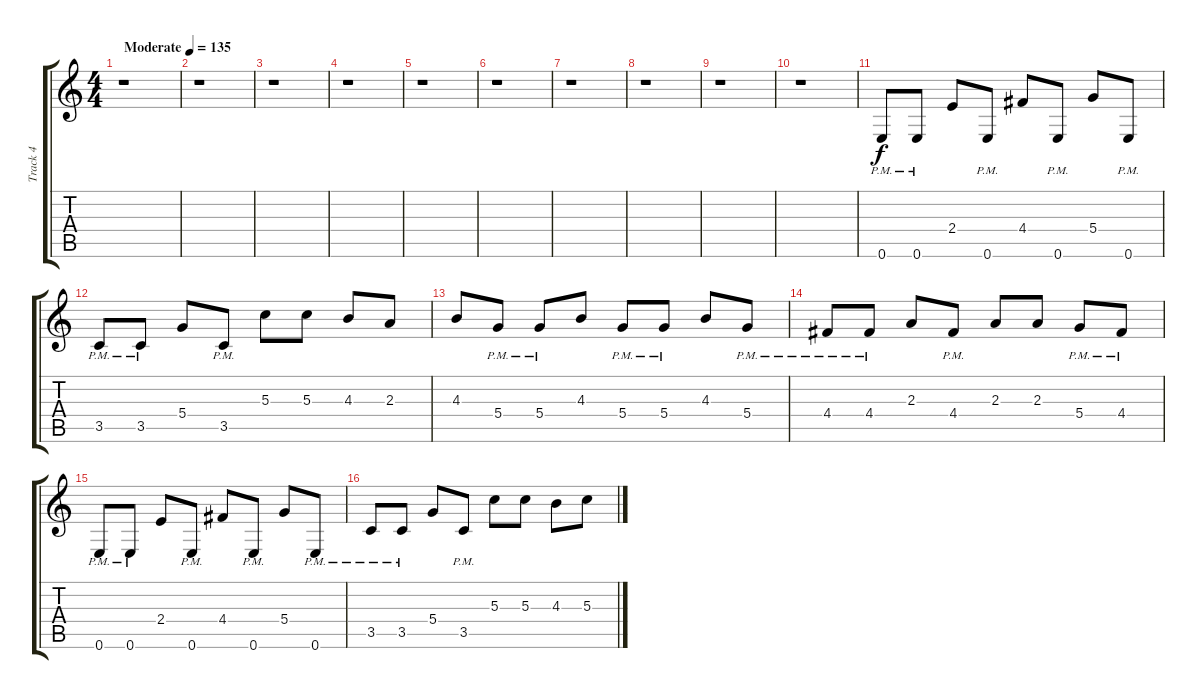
\track ("Track 4" "Track 4") {instrument distortionguitar}
\staff {score tabs}
\tuning (E4 B3 G3 D3 A2 E2) {hide}
\ts (4 4)
\tempo (135 "Moderate")
\clef g2
\ks c
r.1{dy f instrument distortionguitar} |
r.1 |
r.1 |
r.1 |
r.1 |
r.1 |
r.1 |
r.1 |
r.1 |
r.1 |
0.6{pm}.8 0.6{pm}.8 2.4.8 0.6{pm}.8 4.4.8 0.6{pm}.8 5.4.8 0.6{pm}.8 |
3.5{pm}.8 3.5{pm}.8 5.4.8 3.5{pm}.8 5.3.8 5.3.8 4.3.8 2.3.8 |
4.3.8 5.4{pm}.8 5.4{pm}.8 4.3.8 5.4{pm}.8 5.4{pm}.8 4.3.8 5.4{pm}.8 |
4.4{pm}.8 4.4{pm}.8 2.3.8 4.4{pm}.8 2.3.8 2.3.8 5.4{pm}.8 4.4{pm}.8 |
0.6{pm}.8 0.6{pm}.8 2.4.8 0.6{pm}.8 4.4.8 0.6{pm}.8 5.4.8 0.6{pm}.8 |
3.5{pm}.8 3.5{pm}.8 5.4.8 3.5{pm}.8 5.3.8 5.3.8 4.3.8 5.3.8
